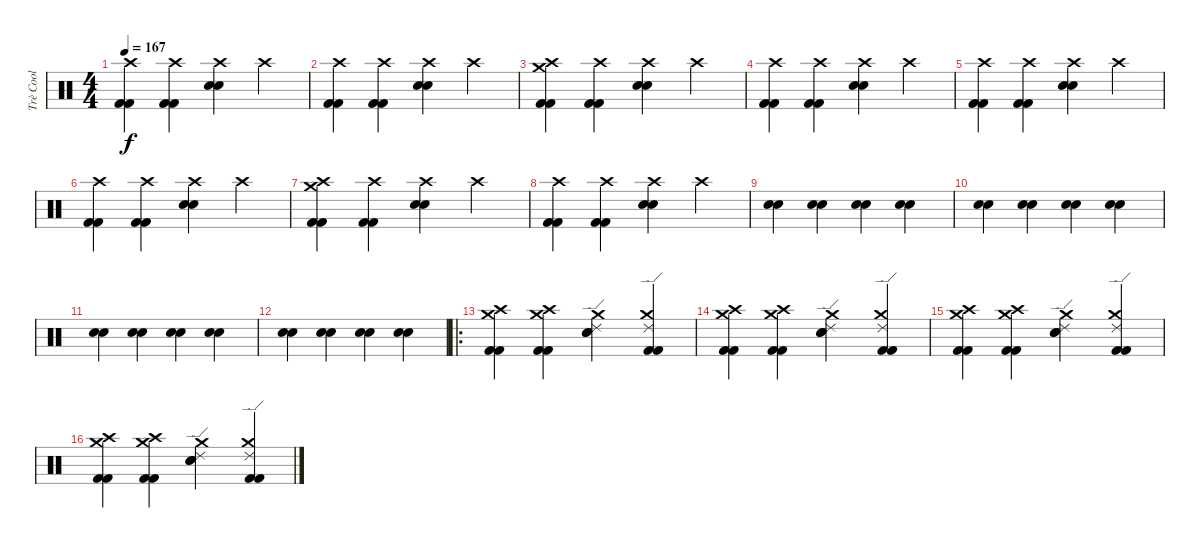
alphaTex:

\track ("Trè Cool" "Trè Cool") {instrument percussion}
\staff {score}
\articulation defaults
\ts (4 4)
\tempo 167
\clef neutral
\ks c
("Crash high (hit)" "Kick (hit) 2" "Kick (hit) 2").4{dy f} ("Crash high (hit)" "Kick (hit) 2" "Kick (hit) 2").4 ("Crash high (hit)" "Snare (hit) 2" "Snare (hit) 2").4 "Crash high (hit)".4 |
("Crash high (hit)" "Kick (hit) 2" "Kick (hit) 2").4 ("Crash high (hit)" "Kick (hit) 2" "Kick (hit) 2").4 ("Crash high (hit)" "Snare (hit) 2" "Snare (hit) 2").4 "Crash high (hit)".4 |
("Crash medium (hit)" "Crash high (hit)" "Kick (hit) 2" "Kick (hit) 2").4 ("Crash high (hit)" "Kick (hit) 2" "Kick (hit) 2").4 ("Crash high (hit)" "Snare (hit) 2" "Snare (hit) 2").4 "Crash high (hit)".4 |
("Crash high (hit)" "Kick (hit) 2" "Kick (hit) 2").4 ("Crash high (hit)" "Kick (hit) 2" "Kick (hit) 2").4 ("Crash high (hit)" "Snare (hit) 2" "Snare (hit) 2").4 "Crash high (hit)".4 |
("Crash high (hit)" "Kick (hit) 2" "Kick (hit) 2").4 ("Crash high (hit)" "Kick (hit) 2" "Kick (hit) 2").4 ("Crash high (hit)" "Snare (hit) 2" "Snare (hit) 2").4 "Crash high (hit)".4 |
("Crash high (hit)" "Kick (hit) 2" "Kick (hit) 2").4 ("Crash high (hit)" "Kick (hit) 2" "Kick (hit) 2").4 ("Crash high (hit)" "Snare (hit) 2" "Snare (hit) 2").4 "Crash high (hit)".4 |
("Crash medium (hit)" "Crash high (hit)" "Kick (hit) 2" "Kick (hit) 2").4 ("Crash high (hit)" "Kick (hit) 2" "Kick (hit) 2").4 ("Crash high (hit)" "Snare (hit) 2" "Snare (hit) 2").4 "Crash high (hit)".4 |
("Crash high (hit)" "Kick (hit) 2" "Kick (hit) 2").4 ("Crash high (hit)" "Kick (hit) 2" "Kick (hit) 2").4 ("Crash high (hit)" "Snare (hit) 2" "Snare (hit) 2").4 "Crash high (hit)".4 |
("Snare (hit) 2" "Snare (hit) 2").4 ("Snare (hit) 2" "Snare (hit) 2").4 ("Snare (hit) 2" "Snare (hit) 2").4 ("Snare (hit) 2" "Snare (hit) 2").4 |
("Snare (hit) 2" "Snare (hit) 2").4 ("Snare (hit) 2" "Snare (hit) 2").4 ("Snare (hit) 2" "Snare (hit) 2").4 ("Snare (hit) 2" "Snare (hit) 2").4 |
("Snare (hit) 2" "Snare (hit) 2").4 ("Snare (hit) 2" "Snare (hit) 2").4 ("Snare (hit) 2" "Snare (hit) 2").4 ("Snare (hit) 2" "Snare (hit) 2").4 |
("Snare (hit) 2" "Snare (hit) 2").4 ("Snare (hit) 2" "Snare (hit) 2").4 ("Snare (hit) 2" "Snare (hit) 2").4 ("Snare (hit) 2" "Snare (hit) 2").4 |
\ro
("Crash medium (hit)" "Crash high (hit)" "Kick (hit) 2" "Kick (hit) 2").4 ("Crash medium (hit)" "Crash high (hit)" "Kick (hit) 2" "Kick (hit) 2").4 ("Crash medium (hit)" "Ride (edge) 2" "Snare (hit) 2" "Snare (hit) 2").4 ("Crash medium (hit)" "Ride (edge) 2" "Kick (hit) 2" "Kick (hit) 2").4 |
("Crash medium (hit)" "Crash high (hit)" "Kick (hit) 2" "Kick (hit) 2").4 ("Crash medium (hit)" "Crash high (hit)" "Kick (hit) 2" "Kick (hit) 2").4 ("Crash medium (hit)" "Ride (edge) 2" "Snare (hit) 2" "Snare (hit) 2").4 ("Crash medium (hit)" "Ride (edge) 2" "Kick (hit) 2" "Kick (hit) 2").4 |
("Crash medium (hit)" "Crash high (hit)" "Kick (hit) 2" "Kick (hit) 2").4 ("Crash medium (hit)" "Crash high (hit)" "Kick (hit) 2" "Kick (hit) 2").4 ("Crash medium (hit)" "Ride (edge) 2" "Snare (hit) 2" "Snare (hit) 2").4 ("Crash medium (hit)" "Ride (edge) 2" "Kick (hit) 2" "Kick (hit) 2").4 |
("Crash medium (hit)" "Crash high (hit)" "Kick (hit) 2" "Kick (hit) 2").4 ("Crash medium (hit)" "Crash high (hit)" "Kick (hit) 2" "Kick (hit) 2").4 ("Crash medium (hit)" "Ride (edge) 2" "Snare (hit) 2" "Snare (hit) 2").4 ("Crash medium (hit)" "Ride (edge) 2" "Kick (hit) 2" "Kick (hit) 2").4
